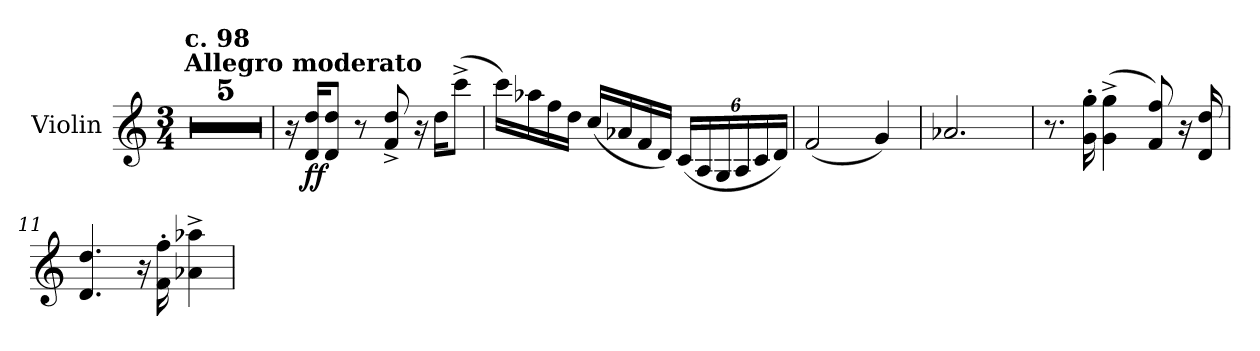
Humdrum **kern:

**kern	**dynam
*part1	*part1
*staff1	*staff1
*I"Violin	*
*I'Vln.	*
*clefG2	*
*k[]	*
*M3/4	*
=1	=1
!LO:TX:a:B:t=Allegro moderato	!
!LO:TX:a:B:t=c. 98	!
2.r	.
=2	=2
2.r	.
=3	=3
2.r	.
=4	=4
2.r	.
=5	=5
2.r	.
=6	=6
16r	.
!	!LO:DY:b
16d/ 16dd/KL	ff
8d/ 8dd/J	.
8r	.
8f/^> 8dd/^>	.
16r	.
16dd\KL	.
(8ccc^\J	.
=7	=7
16ccc\LL)	.
16aa-X\	.
16ff\	.
16dd\JJ	.
(16cc/LL	.
16a-X/	.
16f/	.
16d/JJ)	.
*Xbrackettup	*
(24c/LL	.
24A/	.
24G/	.
24A/	.
24c/	.
24d/JJ)	.
=8	=8
(2f/	.
4g/)	.
=9	=9
2.a-X/	.
!!LO:LB:g=z
=10	=10
8.r	.
16g\' 16gg\'	.
(4g\^ 4gg\^	.
8f/ 8ff/)	.
16r	.
16d/ 16dd/	.
=11	=11
4.d/ 4.dd/	.
16r	.
16f\' 16ff\'	.
4a-X\^ 4aa-X\^	.
=	=
*-	*-
